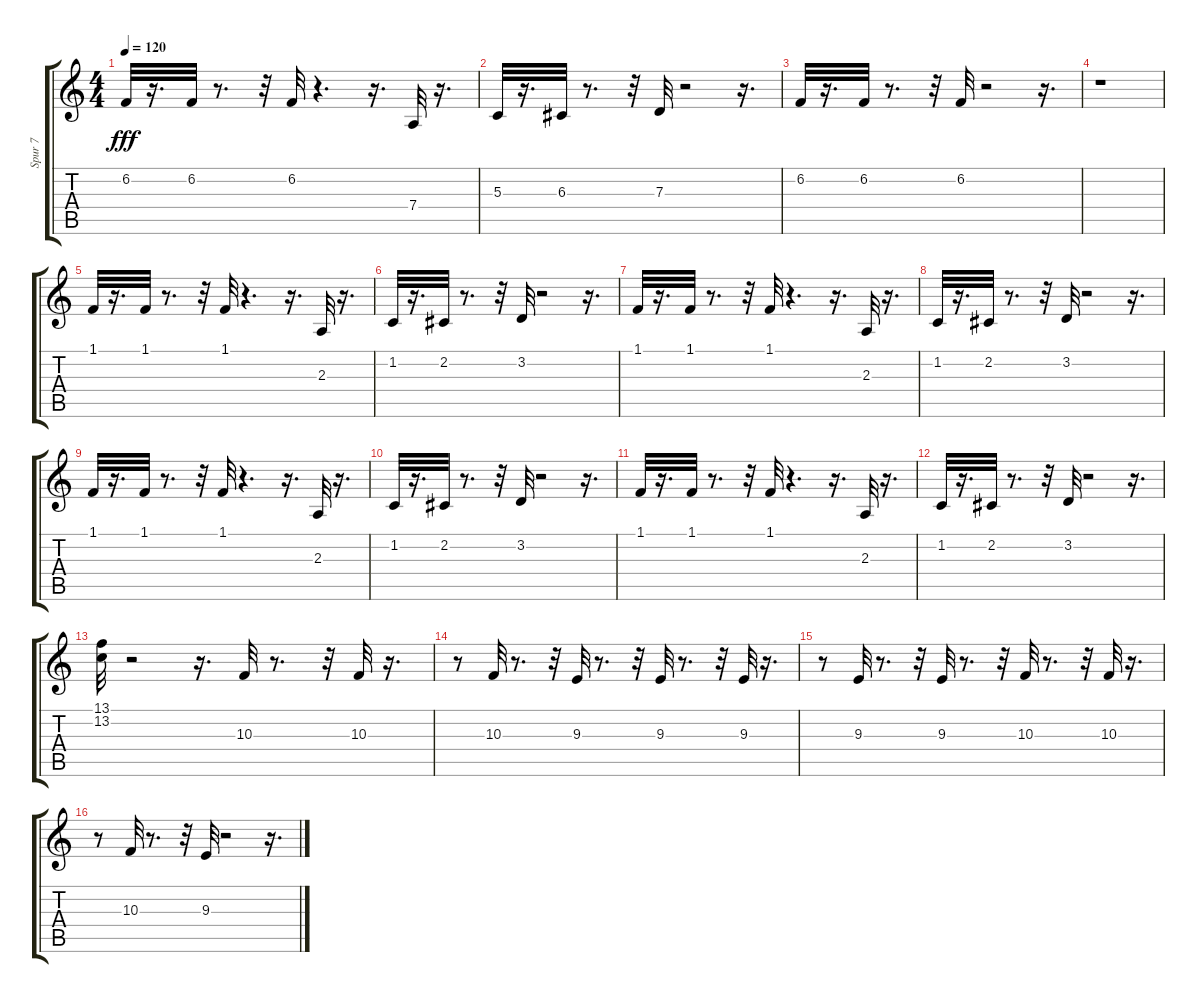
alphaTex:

\track ("Spur 7" "Spur 7") {instrument tenorsax}
\staff {score tabs}
\tuning (E4 B3 G3 D3 A2 E2) {hide}
\ts (4 4)
\tempo 120
\clef g2
\ks c
6.2.32{dy fff} r.16{d} 6.2.32 r.8{d} r.32 6.2.32 r.4{d} r.16{d} 7.4.32 r.16{d} |
5.3.32 r.16{d} 6.3.32 r.8{d} r.32 7.3.32 r.2 r.16{d} |
6.2.32 r.16{d} 6.2.32 r.8{d} r.32 6.2.32 r.2 r.16{d} |
r.1 |
1.1.32 r.16{d} 1.1.32 r.8{d} r.32 1.1.32 r.4{d} r.16{d} 2.3.32 r.16{d} |
1.2.32 r.16{d} 2.2.32 r.8{d} r.32 3.2.32 r.2 r.16{d} |
1.1.32 r.16{d} 1.1.32 r.8{d} r.32 1.1.32 r.4{d} r.16{d} 2.3.32 r.16{d} |
1.2.32 r.16{d} 2.2.32 r.8{d} r.32 3.2.32 r.2 r.16{d} |
1.1.32 r.16{d} 1.1.32 r.8{d} r.32 1.1.32 r.4{d} r.16{d} 2.3.32 r.16{d} |
1.2.32 r.16{d} 2.2.32 r.8{d} r.32 3.2.32 r.2 r.16{d} |
1.1.32 r.16{d} 1.1.32 r.8{d} r.32 1.1.32 r.4{d} r.16{d} 2.3.32 r.16{d} |
1.2.32 r.16{d} 2.2.32 r.8{d} r.32 3.2.32 r.2 r.16{d} |
(13.1 13.2).32 r.2 r.16{d} 10.3.32 r.8{d} r.32 10.3.32 r.16{d} |
r.8 10.3.32 r.8{d} r.32 9.3.32 r.8{d} r.32 9.3.32 r.8{d} r.32 9.3.32 r.16{d} |
r.8 9.3.32 r.8{d} r.32 9.3.32 r.8{d} r.32 10.3.32 r.8{d} r.32 10.3.32 r.16{d} |
r.8 10.3.32 r.8{d} r.32 9.3.32 r.2 r.16{d}
